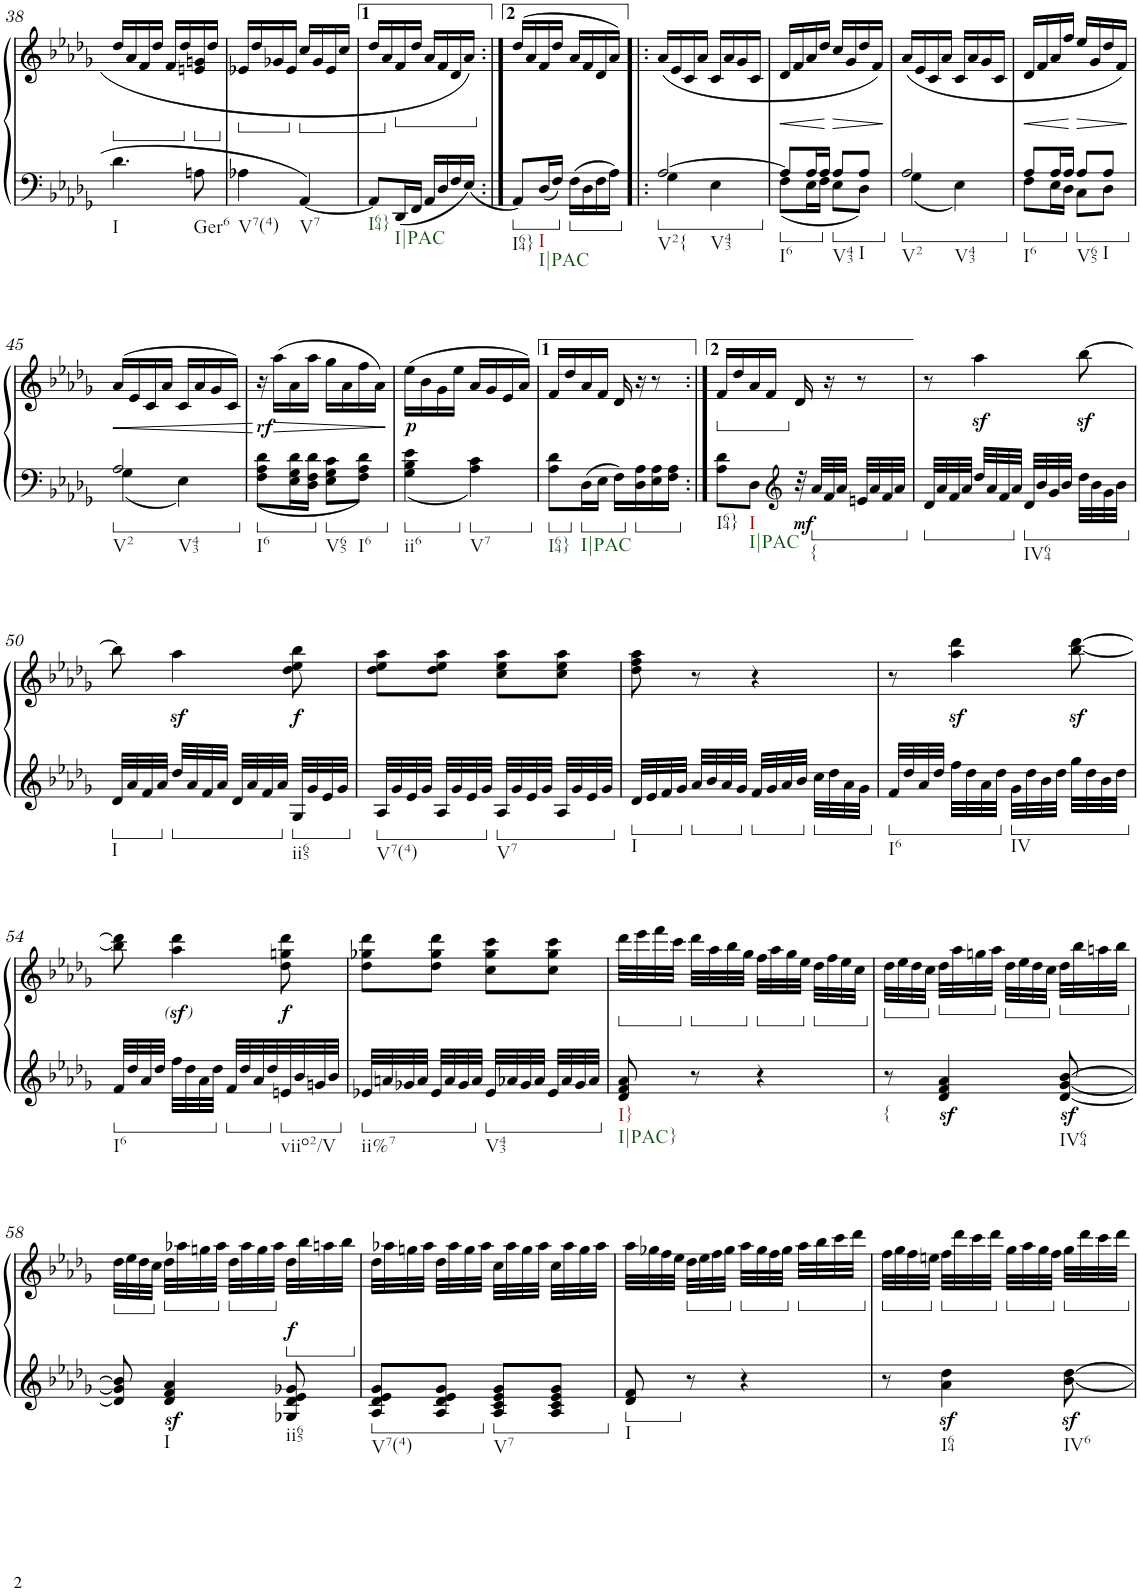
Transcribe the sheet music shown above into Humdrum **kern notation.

**kern	**kern	**dynam
*part1	*part1	*part1
*staff2	*staff1	*staff1/2
*I"Piano	*	*
*I'Pno.	*	*
!!LO:PB:g=z
*clefF4	*clefF4	*
*k[b-e-a-d-g-]	*k[b-e-a-d-g-]	*
*M2/4	*M2/4	*
*	*ped	*
=38	=38	=38
!LO:TX:b:t=I	!	!
4.d-\	16dd-/LL	.
.	16a-/	.
.	16f/	.
.	16dd-/JJ	.
.	16f/LL	.
.	16dd-/	.
*	*Xped	*
*	*ped	*
!LO:TX:b:t=Ger6	!	!
8An\	16en/ 16gn/	.
.	16dd-/JJ	.
=39	=39	=39
*	*Xped	*
*	*ped	*
!LO:TX:b:t=V7(4)	!	!
4A-X\	16e-X/LL	.
.	16dd-/	.
.	16g-X/	.
.	16e-/JJ	.
*	*Xped	*
*	*ped	*
!LO:TX:b:t=V7	!	!
[4AA-/	16cc/LL	.
.	16g-/	.
.	16e-/	.
.	16cc/JJ	.
=40	=40	=40
!LO:TX:b:t=I64}	!	!
8AA-/L]	16dd-/LL	.
.	16a-/	.
*	*Xped	*
*	*ped	*
!LO:TX:b:t=I|PAC	!	!
16DD-/L	16f/	.
16FF/JJ	16dd-/JJ	.
16AA-/LL	16a-/LL	.
16D-/	16f/	.
16F/	16d-/	.
16E-/JJ	16a-/JJ	.
=40X4:|!	=40X4:|!	=40X4:|!
*	*Xped	*
!LO:TX:b:t=I64}	!	!
8AA-/L	(>16dd-/LL	.
.	16a-/	.
!LO:TX:b:t=I	!	!
!LO:TX:b:t=I|PAC	!	!
16D-/L	16f/	.
16F/JJ	16dd-/JJ	.
16F\LL	16a-/LL	.
16D-\	16f/	.
16F\	16d-/	.
16A-\JJ	16a-/JJ)	.
=41!|:	=41!|:	=41!|:
*^	*	*
!LO:TX:b:t=V2{	!	!	!
!LO:TX:b:t=V43	!	!	!
[2A-/	4G-\	(16a-/LL	.
.	.	16e-/	.
.	.	16c/	.
.	.	16a-/JJ	.
.	4E-\	16c/LL	.
.	.	16a-/	.
.	.	16g-/	.
.	.	16c/JJ	.
=42	=42	=42	=42
!LO:TX:b:t=I6	!	!	!
!	!	!	!LO:HP:b
8A-/L]	8F\L	16d-/LL	<
.	.	16f/	.
16A-/L	16E-\L	16a-/	.
16A-/JJ	16F\JJ	16dd-/JJ	.
!LO:TX:b:t=V43	!	!	!
!	!	!	!LO:HP:n=1:b
8A-/L	8E-\L	16cc/LL	[ >
.	.	16g-/	.
!LO:TX:b:t=I	!	!	!
8A-/J	8D-\J	16dd-/	.
.	.	16f/JJ)	.
*v	*v	*	*
.	.	]
=43	=43	=43
*^	*	*
!LO:TX:b:t=V2	!	!	!
!LO:TX:b:t=V43	!	!	!
2A-/	4G-\	(16a-/LL	.
.	.	16e-/	.
.	.	16c/	.
.	.	16a-/JJ	.
.	4E-\	16c/LL	.
.	.	16a-/	.
.	.	16g-/	.
.	.	16c/JJ	.
=44	=44	=44	=44
!LO:TX:b:t=I6	!	!	!
!	!	!	!LO:HP:b
8A-/L	8F\L	16d-/LL	<
.	.	16f/	.
16A-/L	16E-\L	16a-/	.
16A-/JJ	16D-\JJ	16ff/JJ	.
!LO:TX:b:t=V65	!	!	!
!	!	!	!LO:HP:n=1:b
8A-/L	8C\L	16ee-/LL	[ >
.	.	16g-/	.
!LO:TX:b:t=I	!	!	!
8A-/J	8D-\J	16dd-/	.
.	.	16f/JJ)	.
*v	*v	*	*
.	.	]
!!LO:LB:g=z
=45	=45	=45
*^	*	*
!LO:TX:b:t=V2	!	!	!
!LO:TX:b:t=V43	!	!	!
!	!	!	!LO:HP:b
2A-/	4G-\	(>16a-/LL	<
.	.	16e-/	.
.	.	16c/	.
.	.	16a-/JJ	.
.	4E-\	16c/LL	.
.	.	16a-/	.
.	.	16g-/	.
.	.	16c/JJ)	.
*v	*v	*	*
.	.	[
=46	=46	=46
!LO:TX:b:t=I6	!	!
!	!	!LO:DY:b
8F\ 8A-\ 8d-\L	16r	rf
!	!	!LO:HP:b
.	(16aa-\LL	>
16E-\ 16G-\ 16d-\L	16a-\	.
16D-\ 16F\ 16d-\JJ	16aa-\JJ	.
!LO:TX:b:t=V65	!	!
8E-\ 8G-\ 8c\L	16gg-\LL	.
.	16a-\	.
!LO:TX:b:t=I6	!	!
8F\ 8A-\ 8d-\J	16ff\	.
.	16a-\JJ)	.
.	.	]
=47	=47	=47
!LO:TX:b:t=ii6	!	!
!	!	!LO:DY:b
4G-\ 4B-\ 4e-\	(16ee-\LL	p
.	16b-\	.
.	16g-\	.
.	16ee-\JJ	.
!LO:TX:b:t=V7	!	!
4A-\ 4c\	16a-/LL	.
.	16g-/	.
.	16e-/	.
.	16a-/JJ)	.
=48	=48	=48
!LO:TX:b:t=I64}	!	!
8A-\ 8d-\L	16f/LL	.
.	16dd-/	.
!LO:TX:b:t=I|PAC	!	!
16D-\L	16a-/	.
16E-\JJ	16f/JJ	.
16F\LL	16d-/	.
16D-\ 16A-\	16r	.
16E-\ 16A-\	8r	.
16F\ 16A-\JJ	.	.
=48X5:|!	=48X5:|!	=48X5:|!
*	*ped	*
!LO:TX:b:t=I64}	!	!
8A-\ 8d-\L	16f/LL	.
.	16dd-/	.
!LO:TX:b:t=I	!	!
!LO:TX:b:t=I|PAC	!	!
8D-\J	16a-/	.
.	16f/JJ	.
*clefG2	*	*
*	*Xped	*
!	!	!LO:DY:b=2
32r	16d-/	mf
!LO:TX:b:t={	!	!
32a-/LLL	.	.
32f/	16r	.
32a-/JJJ	.	.
32en/LLL	8r	.
32a-/	.	.
32f/	.	.
32a-/JJJ	.	.
=49	=49	=49
32d-/LLL	8r	.
32a-/	.	.
32f/	.	.
32a-/JJJ	.	.
32dd-/LLL	4aa-z<\	.
32a-/	.	.
32f/	.	.
32a-/JJJ	.	.
!LO:TX:b:t=IV64	!	!
32d-/LLL	.	.
32b-/	.	.
32g-/	.	.
32b-/JJJ	.	.
32dd-\LLL	[8bb-z<\	.
32b-\	.	.
32g-\	.	.
32b-\JJJ	.	.
!!LO:LB:g=z
=50	=50	=50
!LO:TX:b:t=I	!	!
32d-/LLL	8bb-\]	.
32a-/	.	.
32f/	.	.
32a-/JJJ	.	.
32dd-/LLL	4aa-z<\	.
32a-/	.	.
32f/	.	.
32a-/JJJ	.	.
32d-/LLL	.	.
32a-/	.	.
32f/	.	.
32a-/JJJ	.	.
!LO:TX:b:t=ii65	!	!
!	!	!LO:DY:b
32G-/LLL	8dd-\ 8ee-\ 8bb-\	f
32g-/	.	.
32e-/	.	.
32g-/JJJ	.	.
=51	=51	=51
!LO:TX:b:t=V7(4)	!	!
32A-/LLL	8dd-\ 8ee-\ 8aa-\L	.
32g-/	.	.
32e-/	.	.
32g-/JJJ	.	.
32A-/LLL	8dd-\ 8ee-\ 8aa-\J	.
32g-/	.	.
32e-/	.	.
32g-/JJJ	.	.
!LO:TX:b:t=V7	!	!
32A-/LLL	8cc\ 8ee-\ 8aa-\L	.
32g-/	.	.
32e-/	.	.
32g-/JJJ	.	.
32A-/LLL	8cc\ 8ee-\ 8aa-\J	.
32g-/	.	.
32e-/	.	.
32g-/JJJ	.	.
=52	=52	=52
!LO:TX:b:t=I	!	!
32d-/LLL	8dd-\ 8ff\ 8aa-\	.
32e-/	.	.
32f/	.	.
32g-/JJJ	.	.
32a-/LLL	8r	.
32b-/	.	.
32a-/	.	.
32g-/JJJ	.	.
32f/LLL	4r	.
32g-/	.	.
32a-/	.	.
32b-/JJJ	.	.
32cc\LLL	.	.
32dd-\	.	.
32a-\	.	.
32g-\JJJ	.	.
=53	=53	=53
!LO:TX:b:t=I6	!	!
32f/LLL	8r	.
32dd-/	.	.
32a-/	.	.
32dd-/JJJ	.	.
32ff\LLL	4aa-\z< 4ddd-\z<	.
32dd-\	.	.
32a-\	.	.
32dd-\JJJ	.	.
!LO:TX:b:t=IV	!	!
32g-\LLL	.	.
32dd-\	.	.
32b-\	.	.
32dd-\JJJ	.	.
32gg-\LLL	[8bb-\z< [8ddd-\z<	.
32dd-\	.	.
32b-\	.	.
32dd-\JJJ	.	.
!!LO:LB:g=z
=54	=54	=54
!LO:TX:b:t=I6	!	!
32f/LLL	8bb-\] 8ddd-\]	.
32dd-/	.	.
32a-/	.	.
32dd-/JJJ	.	.
!	!	!LO:DY:b
!	!	!LO:DY:n=1:b
32ff\LLL	4aa-\z< 4ddd-\z<	other-dynamics other-dynamics
32dd-\	.	.
32a-\	.	.
32dd-\JJJ	.	.
32f/LLL	.	.
32dd-/	.	.
32a-/	.	.
32dd-/	.	.
!LO:TX:b:t=viio2/V	!	!
!	!	!LO:DY:n=2:b
32en/	8dd-\ 8ggn\ 8ddd-\	f
32b-/	.	.
32gn/	.	.
32b-/JJJ	.	.
=55	=55	=55
!LO:TX:b:t=ii%7	!	!
32e-X/LLL	8dd-\ 8gg-X\ 8ddd-\L	.
32an/	.	.
32g-X/	.	.
32a/JJJ	.	.
32e-/LLL	8dd-\ 8gg-\ 8ddd-\J	.
32a/	.	.
32g-/	.	.
32a/JJJ	.	.
!LO:TX:b:t=V43	!	!
32e-/LLL	8cc\ 8gg-\ 8ccc\L	.
32a-X/	.	.
32g-/	.	.
32a-/JJJ	.	.
32e-/LLL	8cc\ 8gg-\ 8ccc\J	.
32a-/	.	.
32g-/	.	.
32a-/JJJ	.	.
=56	=56	=56
*	*ped	*
!LO:TX:b:t=I}	!	!
!LO:TX:b:t=I|PAC}	!	!
8d-/ 8f/ 8a-/	32ddd-\LLL	.
.	32eee-\	.
.	32fff\	.
.	32ccc\JJJ	.
*	*Xped	*
*	*ped	*
8r	32ddd-\LLL	.
.	32aa-\	.
.	32bb-\	.
.	32gg-\JJJ	.
*	*Xped	*
*	*ped	*
4r	32ff\LLL	.
.	32aa-\	.
.	32gg-\	.
.	32ee-\JJJ	.
*	*Xped	*
*	*ped	*
.	32dd-\LLL	.
.	32ff\	.
.	32ee-\	.
.	32cc\JJJ	.
=57	=57	=57
*	*Xped	*
*	*ped	*
!LO:TX:b:t={	!	!
8r	32dd-\LLL	.
.	32ee-\	.
.	32dd-\	.
.	32cc\JJJ	.
*	*Xped	*
*	*ped	*
4d-/z< 4f/z< 4a-/z<	32dd-\LLL	.
.	32aa-\	.
.	32ggn\	.
.	32aa-\JJJ	.
*	*Xped	*
*	*ped	*
.	32dd-\LLL	.
.	32ee-\	.
.	32dd-\	.
.	32cc\JJJ	.
*	*Xped	*
*	*ped	*
!LO:TX:b:t=IV64	!	!
[8d-/z< [8g-/z< [8b-/z<	32dd-\LLL	.
.	32bb-\	.
.	32aan\	.
.	32bb-\JJJ	.
!!LO:LB:g=z
=58	=58	=58
*	*Xped	*
*	*ped	*
8d-/] 8g-/] 8b-/]	32dd-\LLL	.
.	32ee-\	.
.	32dd-\	.
.	32cc\JJJ	.
*	*Xped	*
*	*ped	*
!LO:TX:b:t=I	!	!
4d-/z< 4f/z< 4a-/z<	32dd-\LLL	.
.	32aa-X\	.
.	32ggn\	.
.	32aa-\JJJ	.
*	*Xped	*
*	*ped	*
.	32dd-\LLL	.
.	32aa-\	.
.	32gg\	.
.	32aa-\JJJ	.
*	*Xped	*
*	*ped	*
!LO:TX:b:t=ii65	!	!
!	!	!LO:DY:b
8G-X/ 8d-/ 8e-/ 8g-X/	32dd-\LLL	f
.	32bb-\	.
.	32aan\	.
.	32bb-\JJJ	.
=59	=59	=59
*	*Xped	*
!LO:TX:b:t=V7(4)	!	!
8A-/ 8d-/ 8e-/ 8g-/L	32dd-\LLL	.
.	32aa-X\	.
.	32ggn\	.
.	32aa-\JJJ	.
8A-/ 8d-/ 8e-/ 8g-/J	32dd-\LLL	.
.	32aa-\	.
.	32gg\	.
.	32aa-\JJJ	.
!LO:TX:b:t=V7	!	!
8A-/ 8c/ 8e-/ 8g-/L	32cc\LLL	.
.	32aa-\	.
.	32gg\	.
.	32aa-\JJJ	.
8A-/ 8c/ 8e-/ 8g-/J	32cc\LLL	.
.	32aa-\	.
.	32gg\	.
.	32aa-\JJJ	.
=60	=60	=60
!LO:TX:b:t=I	!	!
8d-/ 8f/	32aa-\LLL	.
.	32gg-X\	.
.	32ff\	.
.	32ee-\JJJ	.
*	*ped	*
8r	32dd-\LLL	.
.	32ee-\	.
.	32ff\	.
.	32gg-\JJJ	.
*	*Xped	*
*	*ped	*
4r	32aa-\LLL	.
.	32gg-\	.
.	32ff\	.
.	32gg-\JJJ	.
*	*Xped	*
*	*ped	*
.	32aa-\LLL	.
.	32bb-\	.
.	32ccc\	.
.	32ddd-\JJJ	.
=61	=61	=61
*	*Xped	*
*	*ped	*
8r	32ff\LLL	.
.	32gg-\	.
.	32ff\	.
.	32een\JJJ	.
*	*Xped	*
*	*ped	*
!LO:TX:b:t=I64	!	!
4a-\z< 4dd-\z<	32ff\LLL	.
.	32ddd-\	.
.	32ccc\	.
.	32ddd-\JJJ	.
*	*Xped	*
*	*ped	*
.	32gg-\LLL	.
.	32aa-\	.
.	32gg-\	.
.	32ff\JJJ	.
*	*Xped	*
*	*ped	*
!LO:TX:b:t=IV6	!	!
[8b-\z< [8dd-\z<	32gg-\LLL	.
.	32ddd-\	.
.	32ccc\	.
.	32ddd-\JJJ	.
*	*Xped	*
=	=	=
*-	*-	*-
